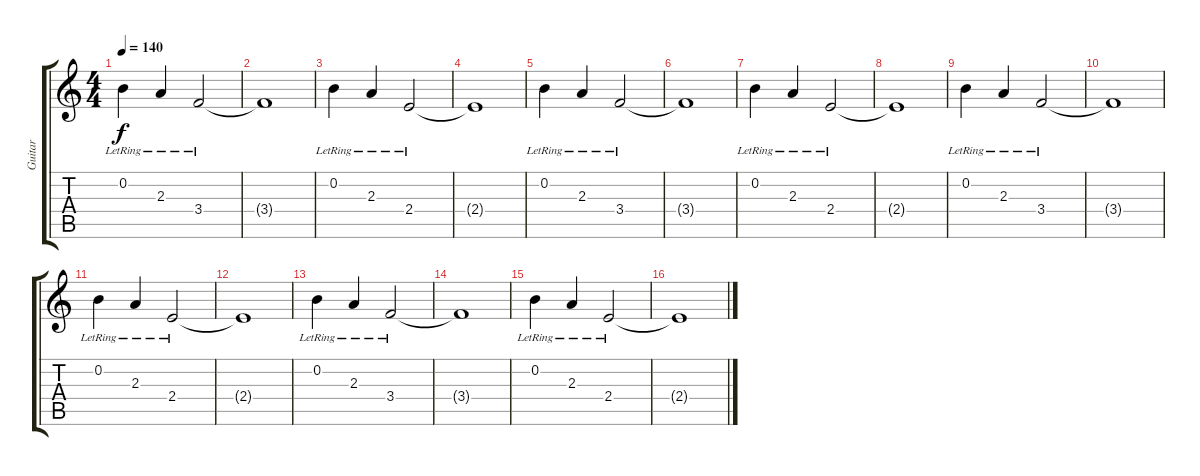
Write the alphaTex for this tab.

\track ("Guitar" "Guitar") {instrument electricguitarjazz}
\staff {score tabs}
\tuning (E4 B3 G3 D3 A2 E2) {hide}
\ts (4 4)
\tempo 140
\clef g2
\ks c
0.2{lr}.4{dy f instrument electricguitarjazz} 2.3{lr}.4 3.4{lr}.2 |
3.4{t}.1 |
0.2{lr}.4 2.3{lr}.4 2.4{lr}.2 |
2.4{t}.1 |
0.2{lr}.4 2.3{lr}.4 3.4{lr}.2 |
3.4{t}.1 |
0.2{lr}.4 2.3{lr}.4 2.4{lr}.2 |
2.4{t}.1 |
0.2{lr}.4 2.3{lr}.4 3.4{lr}.2 |
3.4{t}.1 |
0.2{lr}.4 2.3{lr}.4 2.4{lr}.2 |
2.4{t}.1 |
0.2{lr}.4 2.3{lr}.4 3.4{lr}.2 |
3.4{t}.1 |
0.2{lr}.4 2.3{lr}.4 2.4{lr}.2 |
2.4{t}.1
